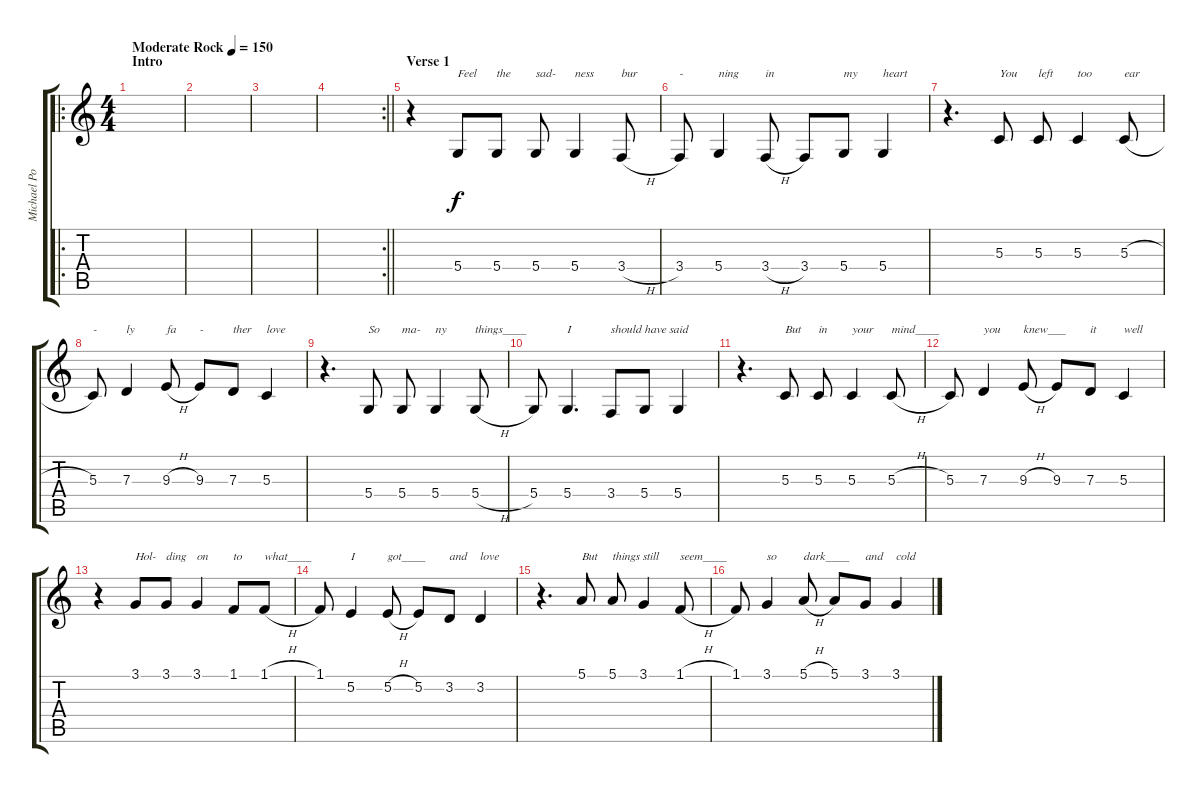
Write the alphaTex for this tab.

\track ("Michael Poulsen  Voice" "Michael Po") {instrument lead2sawtooth}
\staff {score tabs}
\tuning (E4 B3 G3 D3 A2 E2) {hide}
\ro
\ts (4 4)
\section ("" "Intro")
\tempo (150 "Moderate Rock")
\clef g2
\ks c
|
|
|
\rc 2
\barLineRight lightlight
|
\section ("" "Verse 1")
r.4 5.4.8{txt "Feel"} 5.4.8{txt "the"} 5.4.8{txt "sad-"} 5.4.4{txt "ness"} 3.4{h}.8{txt "bur"} |
3.4.8{txt "-"} 5.4.4{txt "ning"} 3.4{h}.8{txt "in" beam split} 3.4.8 5.4.8{txt "my"} 5.4.4{txt "heart"} |
r.4{d} 5.3.8{txt "You"} 5.3.8{txt "left"} 5.3.4{txt "too"} 5.3{h}.8{txt "ear"} |
5.3.8{txt "-"} 7.3.4{txt "ly"} 9.3{h}.8{txt "fa"} 9.3.8{txt "-"} 7.3.8{txt "ther"} 5.3.4{txt "love"} |
r.4{d} 5.4.8{txt "So"} 5.4.8{txt "ma-"} 5.4.4{txt "ny"} 5.4{h}.8{txt "things____"} |
5.4.8 5.4.4{d txt "I"} 3.4.8{txt "should have said"} 5.4.8 5.4.4 |
r.4{d} 5.3.8{txt "But"} 5.3.8{txt "in"} 5.3.4{txt "your"} 5.3{h}.8{txt "mind____"} |
5.3.8 7.3.4{txt "you"} 9.3{h}.8{txt "knew___"} 9.3.8 7.3.8{txt "it"} 5.3.4{txt "well"} |
r.4 3.1.8{txt "Hol-"} 3.1.8{txt "ding"} 3.1.4{txt "on"} 1.1.8{txt "to"} 1.1{h}.8{txt "what____"} |
1.1.8 5.2.4{txt "I"} 5.2{h}.8{txt "got____"} 5.2.8{beam merge} 3.2.8{txt "and"} 3.2.4{txt "love"} |
r.4{d} 5.1.8{txt "But"} 5.1.8{txt "things still"} 3.1.4 1.1{h}.8{txt "seem____"} |
1.1.8 3.1.4{txt "so"} 5.1{h}.8{txt "dark____"} 5.1.8 3.1.8{txt "and"} 3.1.4{txt "cold"}
